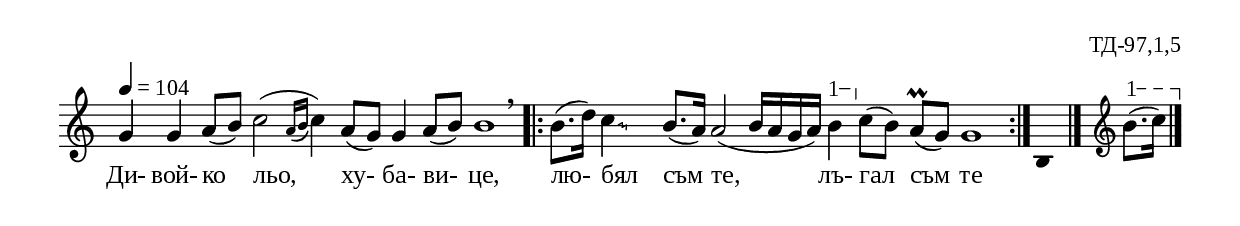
%{
td_097_1_05
%}

\include "td-preamble.ly"

\score {
\relative c'' {
\tempo 4 = 104
\cadenzaOn
\phrasingSlurDown
\override Glissando #'style = #'zigzag
g4 g a8([ b]) c2( \grace { a16[\( b] } c4\)) a8[( g]) g4 a8([ b]) b1 \breathe
\bar "|:"
b8.[( d16]) c4\glissando \hideNotes a \unHideNotes \bar ""
b8.[(\glissando a16]) a2( b16[ a g a]) 
\varA
s\startTextSpan b4\stopTextSpan 
c8([ b]) a\prall[( g]) g1
 \bar ":|" 
 s4 \fixB b, \fixC
 \bar "|."
  s16 \clef treble
\varA
b'8.\startTextSpan[( c16\stopTextSpan])
 \bar "|."  
}
\addlyrics { Ди- вой- ко льо, ху- ба- ви- це, лю- бял " " съм те, лъ- гал съм те }
%
\layout {
   \context { 
	    \Staff \remove "Time_signature_engraver" } 
  indent = #0
  line-width = 190\mm
  ragged-right=##f
}
%
\midi { 
	\context {
		\Score tempoWholesPerMinute = #(ly:make-moment 104 4)
		}
	}
}
%
\header{
  opus = "ТД-97,1,5"
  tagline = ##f
}


